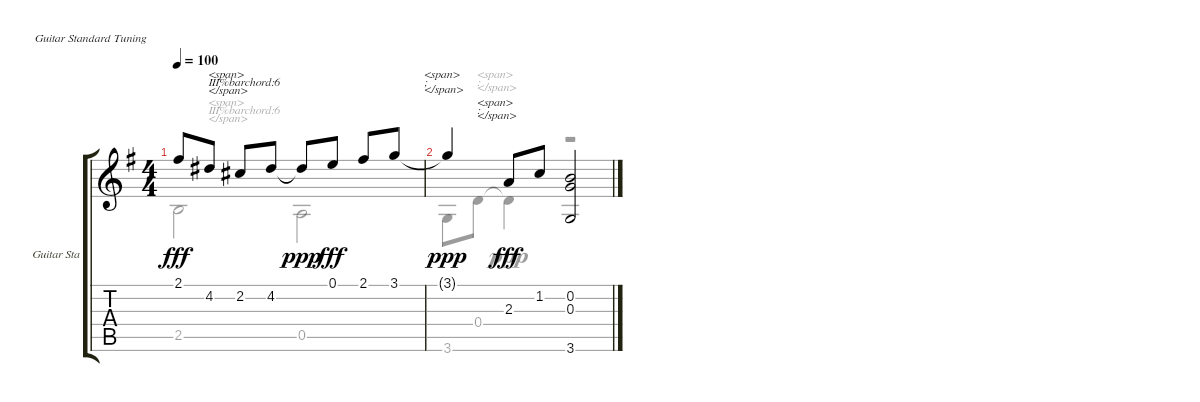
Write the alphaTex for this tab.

\bracketExtendMode groupsimilarinstruments
\firstSystemTrackNameOrientation horizontal
\otherSystemsTrackNameOrientation horizontal
\track ("Guitar Standard" "Guitar Sta") {instrument acousticguitarsteel}
\staff {score tabs}
\tuning (E4 B3 G3 D3 A2 E2)
\voice
\ts (4 4)
\tempo 100
\clef g2
\ks eminor
2.1.8{txt "\n          <span>\n          III%barchord:6\n          </span>\n        " dy fff} 4.2.8 2.2.8 4.2.8 4.2{t}.8{dy ppp} 0.1.8{dy fff} 2.1.8 3.1.8{txt "\n          <span>\n          ;\n          </span>\n        "} |
3.1{t}.4{txt "\n          <span>\n          :\n          </span>\n        " dy ppp} 2.3.8{dy fff} 1.2.8 (0.2 0.3 3.6).2
\voice
\clef g2
\ottava regular
\simile none
\ks eminor
2.5.2{txt "\n          <span>\n          III%barchord:6\n          </span>\n        " dy fff} 0.5.2 |
3.6.8{txt "\n          <span>\n          :\n          </span>\n        "} 0.4.8 0.4{t}.4{dy ppp} r.2
